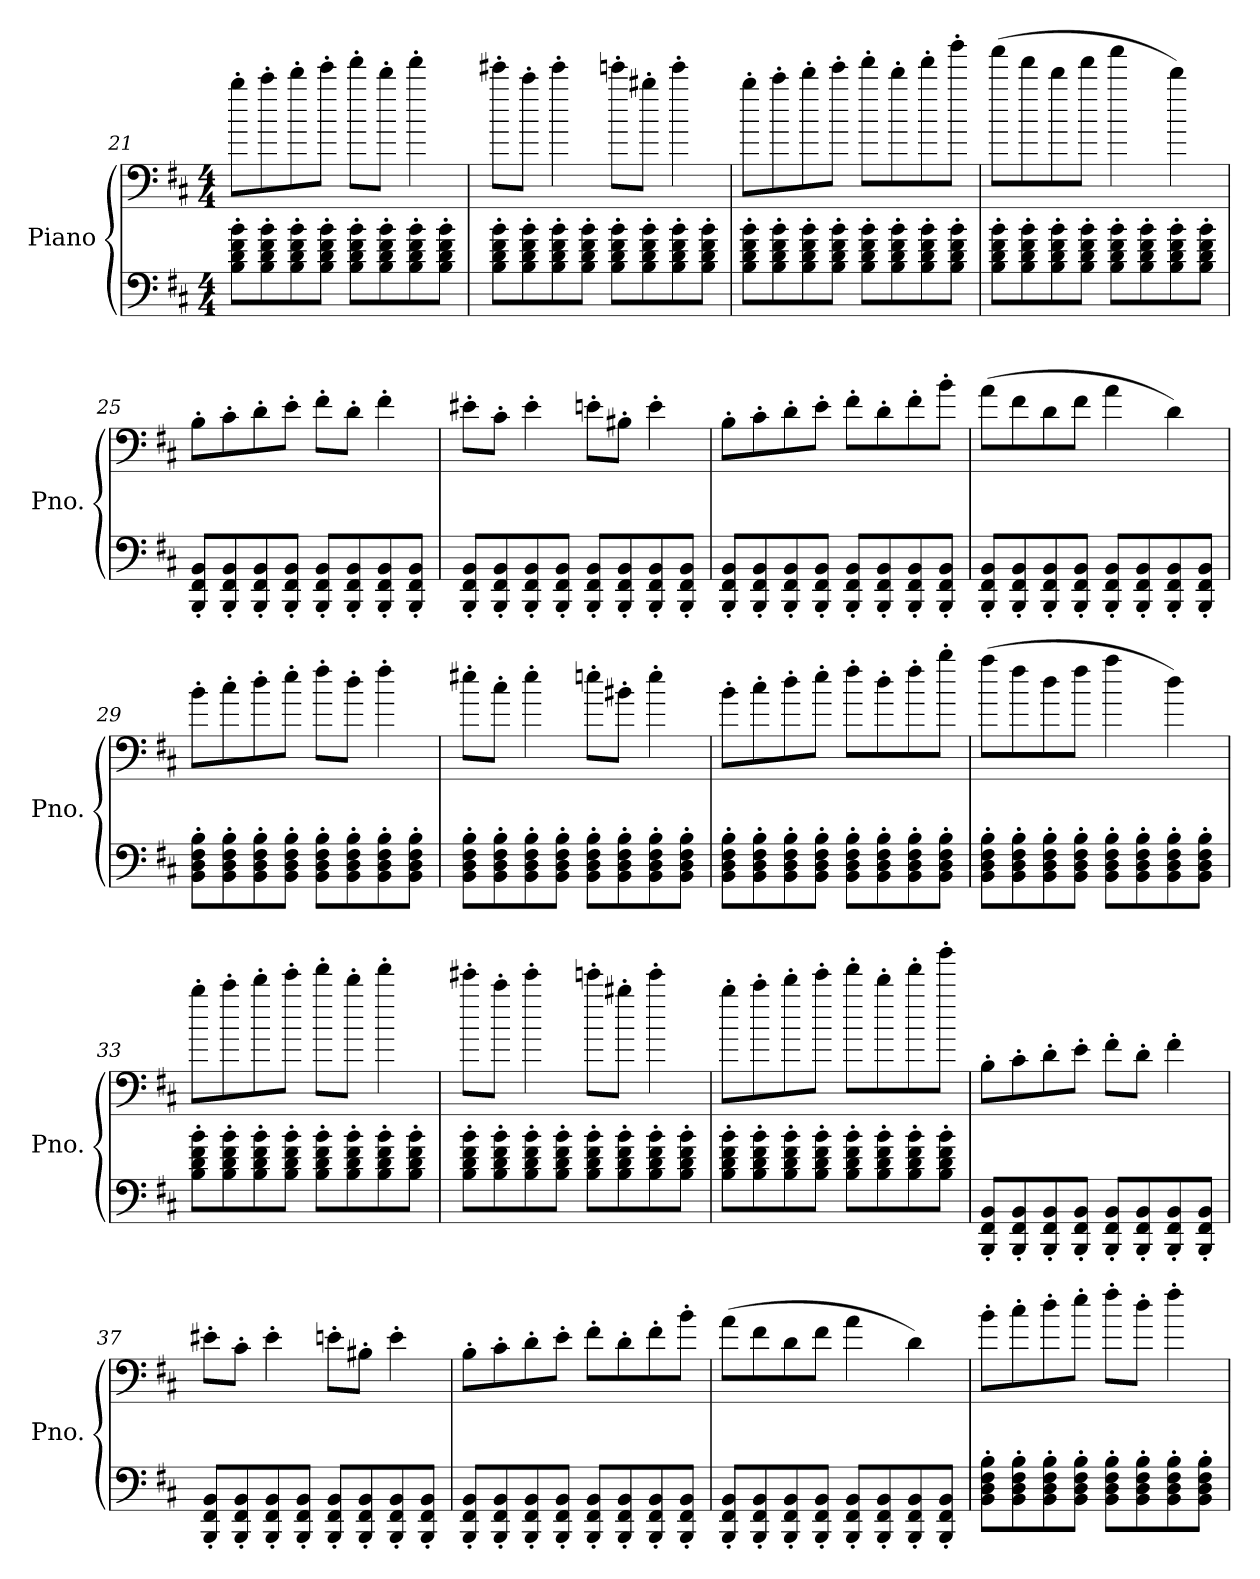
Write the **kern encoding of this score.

**kern	**kern
*part1	*part1
*staff2	*staff1
*I"Piano	*
*I'Pno.	*
*clefF4	*clefF4
*k[f#c#]	*k[f#c#]
*M4/4	*M4/4
*MM160	*MM160
=21	=21
8B\' 8d\' 8f#\' 8b\'L	8bb'\L
8B\' 8d\' 8f#\' 8b\'	8ccc#'\
8B\' 8d\' 8f#\' 8b\'	8ddd'\
8B\' 8d\' 8f#\' 8b\'J	8eee'\J
8B\' 8d\' 8f#\' 8b\'L	8fff#'\L
8B\' 8d\' 8f#\' 8b\'	8ddd'\J
8B\' 8d\' 8f#\' 8b\'	4fff#'\
8B\' 8d\' 8f#\' 8b\'J	.
=22	=22
8B\' 8d\' 8f#\' 8b\'L	8eee#X'\L
8B\' 8d\' 8f#\' 8b\'	8ccc#'\J
8B\' 8d\' 8f#\' 8b\'	4eee#'\
8B\' 8d\' 8f#\' 8b\'J	.
8B\' 8d\' 8f#\' 8b\'L	8eeen'\L
8B\' 8d\' 8f#\' 8b\'	8bb#X'\J
8B\' 8d\' 8f#\' 8b\'	4eee'\
8B\' 8d\' 8f#\' 8b\'J	.
=23	=23
8B\' 8d\' 8f#\' 8b\'L	8bb'\L
8B\' 8d\' 8f#\' 8b\'	8ccc#'\
8B\' 8d\' 8f#\' 8b\'	8ddd'\
8B\' 8d\' 8f#\' 8b\'J	8eee'\J
8B\' 8d\' 8f#\' 8b\'L	8fff#'\L
8B\' 8d\' 8f#\' 8b\'	8ddd'\
8B\' 8d\' 8f#\' 8b\'	8fff#'\
8B\' 8d\' 8f#\' 8b\'J	8bbb'\J
!!LO:LB:g=z
=24	=24
8B\' 8d\' 8f#\' 8b\'L	(>8aaa\L
8B\' 8d\' 8f#\' 8b\'	8fff#\
8B\' 8d\' 8f#\' 8b\'	8ddd\
8B\' 8d\' 8f#\' 8b\'J	8fff#\J
8B\' 8d\' 8f#\' 8b\'L	4aaa\
8B\' 8d\' 8f#\' 8b\'	.
8B\' 8d\' 8f#\' 8b\'	4ddd\)
8B\' 8d\' 8f#\' 8b\'J	.
=25	=25
*	*MM170
8BBB/' 8FF#/' 8BB/'L	8B'\L
8BBB/' 8FF#/' 8BB/'	8c#'\
8BBB/' 8FF#/' 8BB/'	8d'\
8BBB/' 8FF#/' 8BB/'J	8e'\J
8BBB/' 8FF#/' 8BB/'L	8f#'\L
8BBB/' 8FF#/' 8BB/'	8d'\J
8BBB/' 8FF#/' 8BB/'	4f#'\
8BBB/' 8FF#/' 8BB/'J	.
=26	=26
8BBB/' 8FF#/' 8BB/'L	8e#X'\L
8BBB/' 8FF#/' 8BB/'	8c#'\J
8BBB/' 8FF#/' 8BB/'	4e#'\
8BBB/' 8FF#/' 8BB/'J	.
8BBB/' 8FF#/' 8BB/'L	8en'\L
8BBB/' 8FF#/' 8BB/'	8B#X'\J
8BBB/' 8FF#/' 8BB/'	4e'\
8BBB/' 8FF#/' 8BB/'J	.
=27	=27
8BBB/' 8FF#/' 8BB/'L	8B'\L
8BBB/' 8FF#/' 8BB/'	8c#'\
8BBB/' 8FF#/' 8BB/'	8d'\
8BBB/' 8FF#/' 8BB/'J	8e'\J
8BBB/' 8FF#/' 8BB/'L	8f#'\L
8BBB/' 8FF#/' 8BB/'	8d'\
8BBB/' 8FF#/' 8BB/'	8f#'\
8BBB/' 8FF#/' 8BB/'J	8b'\J
!!LO:LB:g=z
=28	=28
8BBB/' 8FF#/' 8BB/'L	(>8a\L
8BBB/' 8FF#/' 8BB/'	8f#\
8BBB/' 8FF#/' 8BB/'	8d\
8BBB/' 8FF#/' 8BB/'J	8f#\J
8BBB/' 8FF#/' 8BB/'L	4a\
8BBB/' 8FF#/' 8BB/'	.
8BBB/' 8FF#/' 8BB/'	4d\)
8BBB/' 8FF#/' 8BB/'J	.
=29	=29
*	*MM180
8BB\' 8D\' 8F#\' 8B\'L	8b'\L
8BB\' 8D\' 8F#\' 8B\'	8cc#'\
8BB\' 8D\' 8F#\' 8B\'	8dd'\
8BB\' 8D\' 8F#\' 8B\'J	8ee'\J
8BB\' 8D\' 8F#\' 8B\'L	8ff#'\L
8BB\' 8D\' 8F#\' 8B\'	8dd'\J
8BB\' 8D\' 8F#\' 8B\'	4ff#'\
8BB\' 8D\' 8F#\' 8B\'J	.
=30	=30
8BB\' 8D\' 8F#\' 8B\'L	8ee#X'\L
8BB\' 8D\' 8F#\' 8B\'	8cc#'\J
8BB\' 8D\' 8F#\' 8B\'	4ee#'\
8BB\' 8D\' 8F#\' 8B\'J	.
8BB\' 8D\' 8F#\' 8B\'L	8een'\L
8BB\' 8D\' 8F#\' 8B\'	8b#X'\J
8BB\' 8D\' 8F#\' 8B\'	4ee'\
8BB\' 8D\' 8F#\' 8B\'J	.
=31	=31
8BB\' 8D\' 8F#\' 8B\'L	8b'\L
8BB\' 8D\' 8F#\' 8B\'	8cc#'\
8BB\' 8D\' 8F#\' 8B\'	8dd'\
8BB\' 8D\' 8F#\' 8B\'J	8ee'\J
8BB\' 8D\' 8F#\' 8B\'L	8ff#'\L
8BB\' 8D\' 8F#\' 8B\'	8dd'\
8BB\' 8D\' 8F#\' 8B\'	8ff#'\
8BB\' 8D\' 8F#\' 8B\'J	8bb'\J
!!LO:LB:g=z
=32	=32
8BB\' 8D\' 8F#\' 8B\'L	(>8aa\L
8BB\' 8D\' 8F#\' 8B\'	8ff#\
8BB\' 8D\' 8F#\' 8B\'	8dd\
8BB\' 8D\' 8F#\' 8B\'J	8ff#\J
8BB\' 8D\' 8F#\' 8B\'L	4aa\
8BB\' 8D\' 8F#\' 8B\'	.
8BB\' 8D\' 8F#\' 8B\'	4dd\)
8BB\' 8D\' 8F#\' 8B\'J	.
=33	=33
*	*MM190
8B\' 8d\' 8f#\' 8b\'L	8bb'\L
8B\' 8d\' 8f#\' 8b\'	8ccc#'\
8B\' 8d\' 8f#\' 8b\'	8ddd'\
8B\' 8d\' 8f#\' 8b\'J	8eee'\J
8B\' 8d\' 8f#\' 8b\'L	8fff#'\L
8B\' 8d\' 8f#\' 8b\'	8ddd'\J
8B\' 8d\' 8f#\' 8b\'	4fff#'\
8B\' 8d\' 8f#\' 8b\'J	.
=34	=34
8B\' 8d\' 8f#\' 8b\'L	8eee#X'\L
8B\' 8d\' 8f#\' 8b\'	8ccc#'\J
8B\' 8d\' 8f#\' 8b\'	4eee#'\
8B\' 8d\' 8f#\' 8b\'J	.
8B\' 8d\' 8f#\' 8b\'L	8eeen'\L
8B\' 8d\' 8f#\' 8b\'	8bb#X'\J
8B\' 8d\' 8f#\' 8b\'	4eee'\
8B\' 8d\' 8f#\' 8b\'J	.
=35	=35
8B\' 8d\' 8f#\' 8b\'L	8bb'\L
8B\' 8d\' 8f#\' 8b\'	8ccc#'\
8B\' 8d\' 8f#\' 8b\'	8ddd'\
8B\' 8d\' 8f#\' 8b\'J	8eee'\J
8B\' 8d\' 8f#\' 8b\'L	8fff#'\L
8B\' 8d\' 8f#\' 8b\'	8ddd'\
8B\' 8d\' 8f#\' 8b\'	8fff#'\
8B\' 8d\' 8f#\' 8b\'J	8bbb'\J
!!LO:LB:g=z
=36	=36
*	*MM200
8BBB/' 8FF#/' 8BB/'L	8B'\L
8BBB/' 8FF#/' 8BB/'	8c#'\
8BBB/' 8FF#/' 8BB/'	8d'\
8BBB/' 8FF#/' 8BB/'J	8e'\J
8BBB/' 8FF#/' 8BB/'L	8f#'\L
8BBB/' 8FF#/' 8BB/'	8d'\J
8BBB/' 8FF#/' 8BB/'	4f#'\
8BBB/' 8FF#/' 8BB/'J	.
=37	=37
8BBB/' 8FF#/' 8BB/'L	8e#X'\L
8BBB/' 8FF#/' 8BB/'	8c#'\J
8BBB/' 8FF#/' 8BB/'	4e#'\
8BBB/' 8FF#/' 8BB/'J	.
8BBB/' 8FF#/' 8BB/'L	8en'\L
8BBB/' 8FF#/' 8BB/'	8B#X'\J
8BBB/' 8FF#/' 8BB/'	4e'\
8BBB/' 8FF#/' 8BB/'J	.
=38	=38
8BBB/' 8FF#/' 8BB/'L	8B'\L
8BBB/' 8FF#/' 8BB/'	8c#'\
8BBB/' 8FF#/' 8BB/'	8d'\
8BBB/' 8FF#/' 8BB/'J	8e'\J
8BBB/' 8FF#/' 8BB/'L	8f#'\L
8BBB/' 8FF#/' 8BB/'	8d'\
8BBB/' 8FF#/' 8BB/'	8f#'\
8BBB/' 8FF#/' 8BB/'J	8b'\J
=39	=39
8BBB/' 8FF#/' 8BB/'L	(>8a\L
8BBB/' 8FF#/' 8BB/'	8f#\
8BBB/' 8FF#/' 8BB/'	8d\
8BBB/' 8FF#/' 8BB/'J	8f#\J
8BBB/' 8FF#/' 8BB/'L	4a\
8BBB/' 8FF#/' 8BB/'	.
8BBB/' 8FF#/' 8BB/'	4d\)
8BBB/' 8FF#/' 8BB/'J	.
!!LO:PB:g=z
=40	=40
*	*MM220
8BB\' 8D\' 8F#\' 8B\'L	8b'\L
8BB\' 8D\' 8F#\' 8B\'	8cc#'\
8BB\' 8D\' 8F#\' 8B\'	8dd'\
8BB\' 8D\' 8F#\' 8B\'J	8ee'\J
8BB\' 8D\' 8F#\' 8B\'L	8ff#'\L
8BB\' 8D\' 8F#\' 8B\'	8dd'\J
8BB\' 8D\' 8F#\' 8B\'	4ff#'\
8BB\' 8D\' 8F#\' 8B\'J	.
=	=
*-	*-
